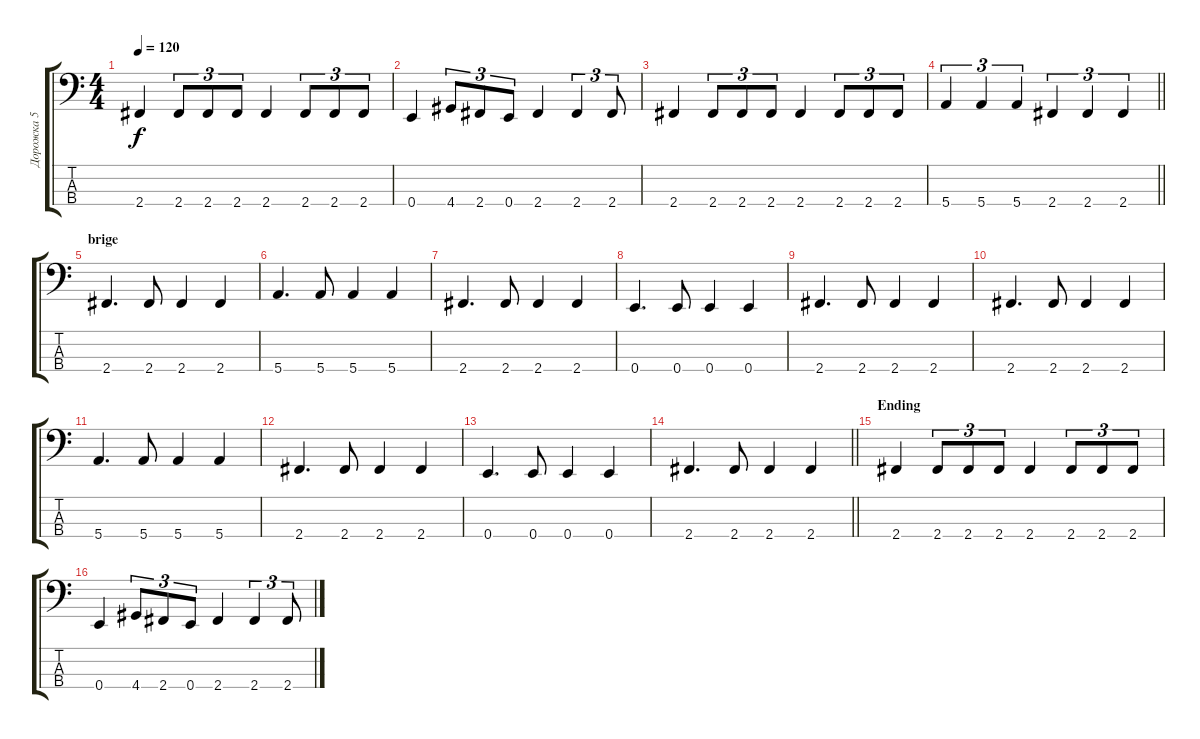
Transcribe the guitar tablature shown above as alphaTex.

\track ("Дорожка 5" "Дорожка 5") {instrument electricbassfinger}
\staff {score tabs}
\tuning (G2 D2 A1 E1) {hide}
\ts (4 4)
\tempo 120
\clef f4
\ks c
2.4.4{dy f} 2.4.8{tu (3 2)} 2.4.8{tu (3 2)} 2.4.8{tu (3 2)} 2.4.4 2.4.8{tu (3 2)} 2.4.8{tu (3 2)} 2.4.8{tu (3 2)} |
0.4.4 4.4.8{tu (3 2)} 2.4.8{tu (3 2)} 0.4.8{tu (3 2)} 2.4.4 2.4.4{tu (3 2)} 2.4.8{tu (3 2)} |
2.4.4 2.4.8{tu (3 2)} 2.4.8{tu (3 2)} 2.4.8{tu (3 2)} 2.4.4 2.4.8{tu (3 2)} 2.4.8{tu (3 2)} 2.4.8{tu (3 2)} |
\barLineRight lightlight
5.4.4{tu (3 2)} 5.4.4{tu (3 2)} 5.4.4{tu (3 2)} 2.4.4{tu (3 2)} 2.4.4{tu (3 2)} 2.4.4{tu (3 2)} |
\section ("" "brige")
2.4.4{d} 2.4.8 2.4.4 2.4.4 |
5.4.4{d} 5.4.8 5.4.4 5.4.4 |
2.4.4{d} 2.4.8 2.4.4 2.4.4 |
0.4.4{d} 0.4.8 0.4.4 0.4.4 |
2.4.4{d} 2.4.8 2.4.4 2.4.4 |
2.4.4{d} 2.4.8 2.4.4 2.4.4 |
5.4.4{d} 5.4.8 5.4.4 5.4.4 |
2.4.4{d} 2.4.8 2.4.4 2.4.4 |
0.4.4{d} 0.4.8 0.4.4 0.4.4 |
\barLineRight lightlight
2.4.4{d} 2.4.8 2.4.4 2.4.4 |
\section ("" "Ending")
2.4.4 2.4.8{tu (3 2)} 2.4.8{tu (3 2)} 2.4.8{tu (3 2)} 2.4.4 2.4.8{tu (3 2)} 2.4.8{tu (3 2)} 2.4.8{tu (3 2)} |
0.4.4 4.4.8{tu (3 2)} 2.4.8{tu (3 2)} 0.4.8{tu (3 2)} 2.4.4 2.4.4{tu (3 2)} 2.4.8{tu (3 2)}
